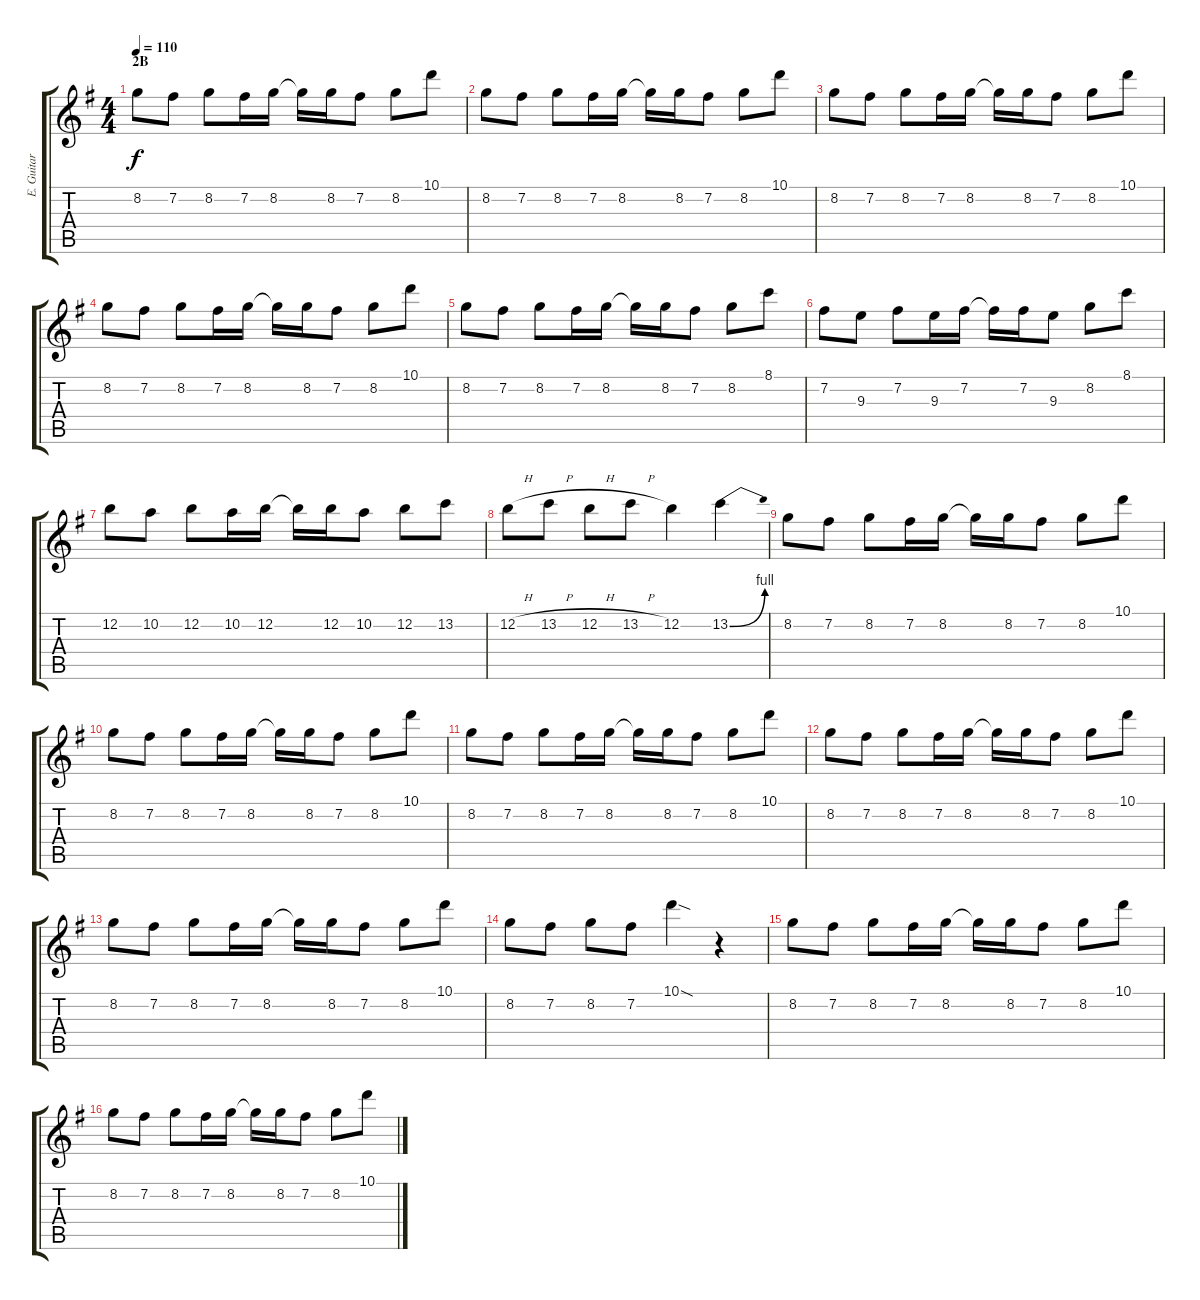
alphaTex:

\track ("E. Guitar I" "E. Guitar ") {instrument overdrivenguitar}
\staff {score tabs}
\tuning (E4 B3 G3 D3 A2 E2) {hide}
\ts (4 4)
\section ("" "2B")
\tempo 110
\clef g2
\ks g
8.2.8{dy f} 7.2.8 8.2.8 7.2.16 8.2.16 8.2{t}.16 8.2.16 7.2.8 8.2.8 10.1.8 |
8.2.8 7.2.8 8.2.8 7.2.16 8.2.16 8.2{t}.16 8.2.16 7.2.8 8.2.8 10.1.8 |
8.2.8 7.2.8 8.2.8 7.2.16 8.2.16 8.2{t}.16 8.2.16 7.2.8 8.2.8 10.1.8 |
8.2.8 7.2.8 8.2.8 7.2.16 8.2.16 8.2{t}.16 8.2.16 7.2.8 8.2.8 10.1.8 |
8.2.8 7.2.8 8.2.8 7.2.16 8.2.16 8.2{t}.16 8.2.16 7.2.8 8.2.8 8.1.8 |
7.2.8 9.3.8 7.2.8 9.3.16 7.2.16 7.2{t}.16 7.2.16 9.3.8 8.2.8 8.1.8 |
12.2.8 10.2.8 12.2.8 10.2.16 12.2.16 12.2{t}.16 12.2.16 10.2.8 12.2.8 13.2.8 |
12.2{h}.8 13.2{h}.8 12.2{h}.8 13.2{h}.8 12.2.4 13.2{be (bend 0 0 60 4)}.4 |
8.2.8 7.2.8 8.2.8 7.2.16 8.2.16 8.2{t}.16 8.2.16 7.2.8 8.2.8 10.1.8 |
8.2.8 7.2.8 8.2.8 7.2.16 8.2.16 8.2{t}.16 8.2.16 7.2.8 8.2.8 10.1.8 |
8.2.8 7.2.8 8.2.8 7.2.16 8.2.16 8.2{t}.16 8.2.16 7.2.8 8.2.8 10.1.8 |
8.2.8 7.2.8 8.2.8 7.2.16 8.2.16 8.2{t}.16 8.2.16 7.2.8 8.2.8 10.1.8 |
8.2.8 7.2.8 8.2.8 7.2.16 8.2.16 8.2{t}.16 8.2.16 7.2.8 8.2.8 10.1.8 |
8.2.8 7.2.8 8.2.8 7.2.8 10.1{sod}.4 r.4 |
8.2.8 7.2.8 8.2.8 7.2.16 8.2.16 8.2{t}.16 8.2.16 7.2.8 8.2.8 10.1.8 |
8.2.8 7.2.8 8.2.8 7.2.16 8.2.16 8.2{t}.16 8.2.16 7.2.8 8.2.8 10.1.8
